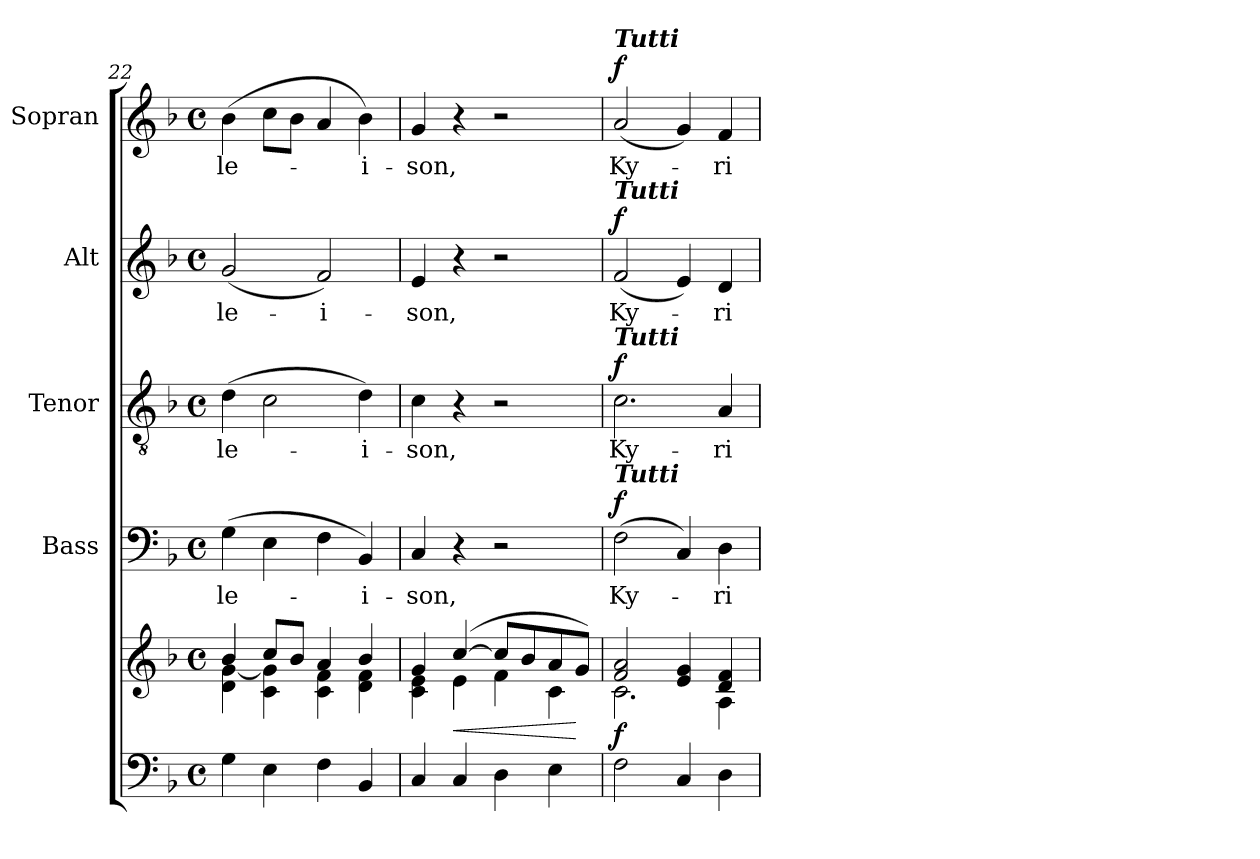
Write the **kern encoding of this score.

**kern	**kern	**dynam	**kern	**text	**dynam	**kern	**text	**dynam	**kern	**text	**dynam	**kern	**text	**dynam
*part5	*part5	*part5	*part4	*part4	*part4	*part3	*part3	*part3	*part2	*part2	*part2	*part1	*part1	*part1
*staff6	*staff5	*staff5/6	*staff4	*staff4	*staff4	*staff3	*staff3	*staff3	*staff2	*staff2	*staff2	*staff1	*staff1	*staff1
*	*	*	*I"Bass	*	*	*I"Tenor	*	*	*I"Alt	*	*	*I"Sopran	*	*
*	*	*	*I'B.	*	*	*I'T.	*	*	*I'A.	*	*	*I'S.	*	*
*clefF4	*clefG2	*	*clefF4	*	*	*clefGv2	*	*	*clefG2	*	*	*clefG2	*	*
*k[b-]	*k[b-]	*	*k[b-]	*	*	*k[b-]	*	*	*k[b-]	*	*	*k[b-]	*	*
*F:	*F:	*	*F:	*	*	*F:	*	*	*F:	*	*	*F:	*	*
*M4/4	*M4/4	*	*M4/4	*	*	*M4/4	*	*	*M4/4	*	*	*M4/4	*	*
*met(c)	*met(c)	*	*met(c)	*	*	*met(c)	*	*	*met(c)	*	*	*met(c)	*	*
=22	=22	=22	=22	=22	=22	=22	=22	=22	=22	=22	=22	=22	=22	=22
*	*^	*	*	*	*	*	*	*	*	*	*	*	*	*
!	!	!	!	!	!LO:LY:b	!	!	!LO:LY:b	!	!	!LO:LY:b	!	!	!LO:LY:b	!
4G\	4b-/	4d\ [<4g\	.	(>4G\	-le-	.	(>4d\	-le-	.	(<2g/	-le-	.	(>4b-\	-le-	.
4E\	8cc/L	4c\ 4g\]	.	4E\	.	.	2c\	.	.	.	.	.	8cc\L	.	.
.	8b-/J	.	.	.	.	.	.	.	.	.	.	.	8b-\J	.	.
!	!	!	!	!	!	!	!	!	!	!	!LO:LY:b	!	!	!	!
4F\	4a/	4c\ 4f\	.	4F\	.	.	.	.	.	2f/)	-i-	.	4a/	.	.
!	!	!	!	!	!LO:LY:b	!	!	!LO:LY:b	!	!	!	!	!	!LO:LY:b	!
4BB-/	4b-/	4d\ 4f\	.	4BB-/)	-i-	.	4d\)	-i-	.	.	.	.	4b-\)	-i-	.
=23	=23	=23	=23	=23	=23	=23	=23	=23	=23	=23	=23	=23	=23	=23	=23
!	!	!	!	!	!LO:LY:b	!	!	!LO:LY:b	!	!	!LO:LY:b	!	!	!LO:LY:b	!
4C/	4g/	4c\ 4e\	.	4C/	-son,	.	4c\	-son,	.	4e/	-son,	.	4g/	-son,	.
!	!	!	!LO:HP:b	!	!	!	!	!	!	!	!	!	!	!	!
4C/	([>4cc/	4e\	<	4r	.	.	4r	.	.	4r	.	.	4r	.	.
4D\	8cc/L]	4f\	.	2r	.	.	2r	.	.	2r	.	.	2r	.	.
.	8b-/	.	.	.	.	.	.	.	.	.	.	.	.	.	.
4E\	8a/	4c\	.	.	.	.	.	.	.	.	.	.	.	.	.
.	8g/J)	.	[	.	.	.	.	.	.	.	.	.	.	.	.
!!LO:PB:g=z
=24	=24	=24	=24	=24	=24	=24	=24	=24	=24	=24	=24	=24	=24	=24	=24
!	!	!	!	!	!	!	!	!	!	!	!	!	!LO:TX:a:Bi:t=Tutti	!	!
!	!	!	!	!	!	!	!	!	!	!LO:TX:a:Bi:t=Tutti	!	!	!	!	!
!	!	!	!	!	!	!	!LO:TX:a:Bi:t=Tutti	!	!	!	!	!	!	!	!
!	!	!	!	!LO:TX:a:Bi:t=Tutti	!	!	!	!	!	!	!	!	!	!	!
!	!	!	!LO:DY:b	!	!LO:LY:b	!LO:DY:a	!	!LO:LY:b	!LO:DY:a	!	!LO:LY:b	!LO:DY:a	!	!LO:LY:b	!LO:DY:a
2F\	2f/ 2a/	2.c\	f	(>2F\	Ky-	f	2.c\	Ky-	f	(<2f/	Ky-	f	(<2a/	Ky-	f
4C/	4e/ 4g/	.	.	4C/)	.	.	.	.	.	4e/)	.	.	4g/)	.	.
!	!	!	!	!	!LO:LY:b	!	!	!LO:LY:b	!	!	!LO:LY:b	!	!	!LO:LY:b	!
4D\	4d/ 4f/	4A\	.	4D\	-ri-	.	4A/	-ri-	.	4d/	-ri-	.	4f/	-ri-	.
*	*v	*v	*	*	*	*	*	*	*	*	*	*	*	*	*
=	=	=	=	=	=	=	=	=	=	=	=	=	=	=
*-	*-	*-	*-	*-	*-	*-	*-	*-	*-	*-	*-	*-	*-	*-
